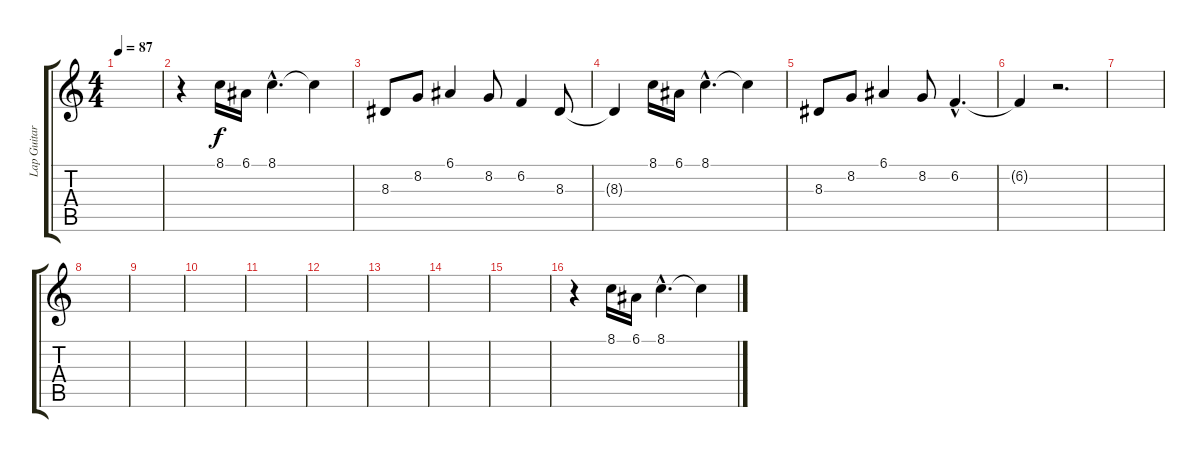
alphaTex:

\track ("Lap Guitar Delay 2" "Lap Guitar") {instrument lead8bassandlead}
\staff {score tabs}
\tuning (E4 B3 G3 D3 A2 E2) {hide}
\ts (4 4)
\tempo 87
\clef g2
\ks c
|
r.4 8.1.16 6.1.16 8.1{hac}.4{d} 8.1{t}.4 |
8.3.8 8.2.8 6.1.4 8.2.8 6.2.4 8.3.8 |
8.3{t}.4 8.1.16 6.1.16 8.1{hac}.4{d} 8.1{t}.4 |
8.3.8 8.2.8 6.1.4 8.2.8 6.2{hac}.4{d} |
6.2{t}.4 r.2{d} |
|
|
|
|
|
|
|
|
|
r.4 8.1.16 6.1.16 8.1{hac}.4{d} 8.1{t}.4
